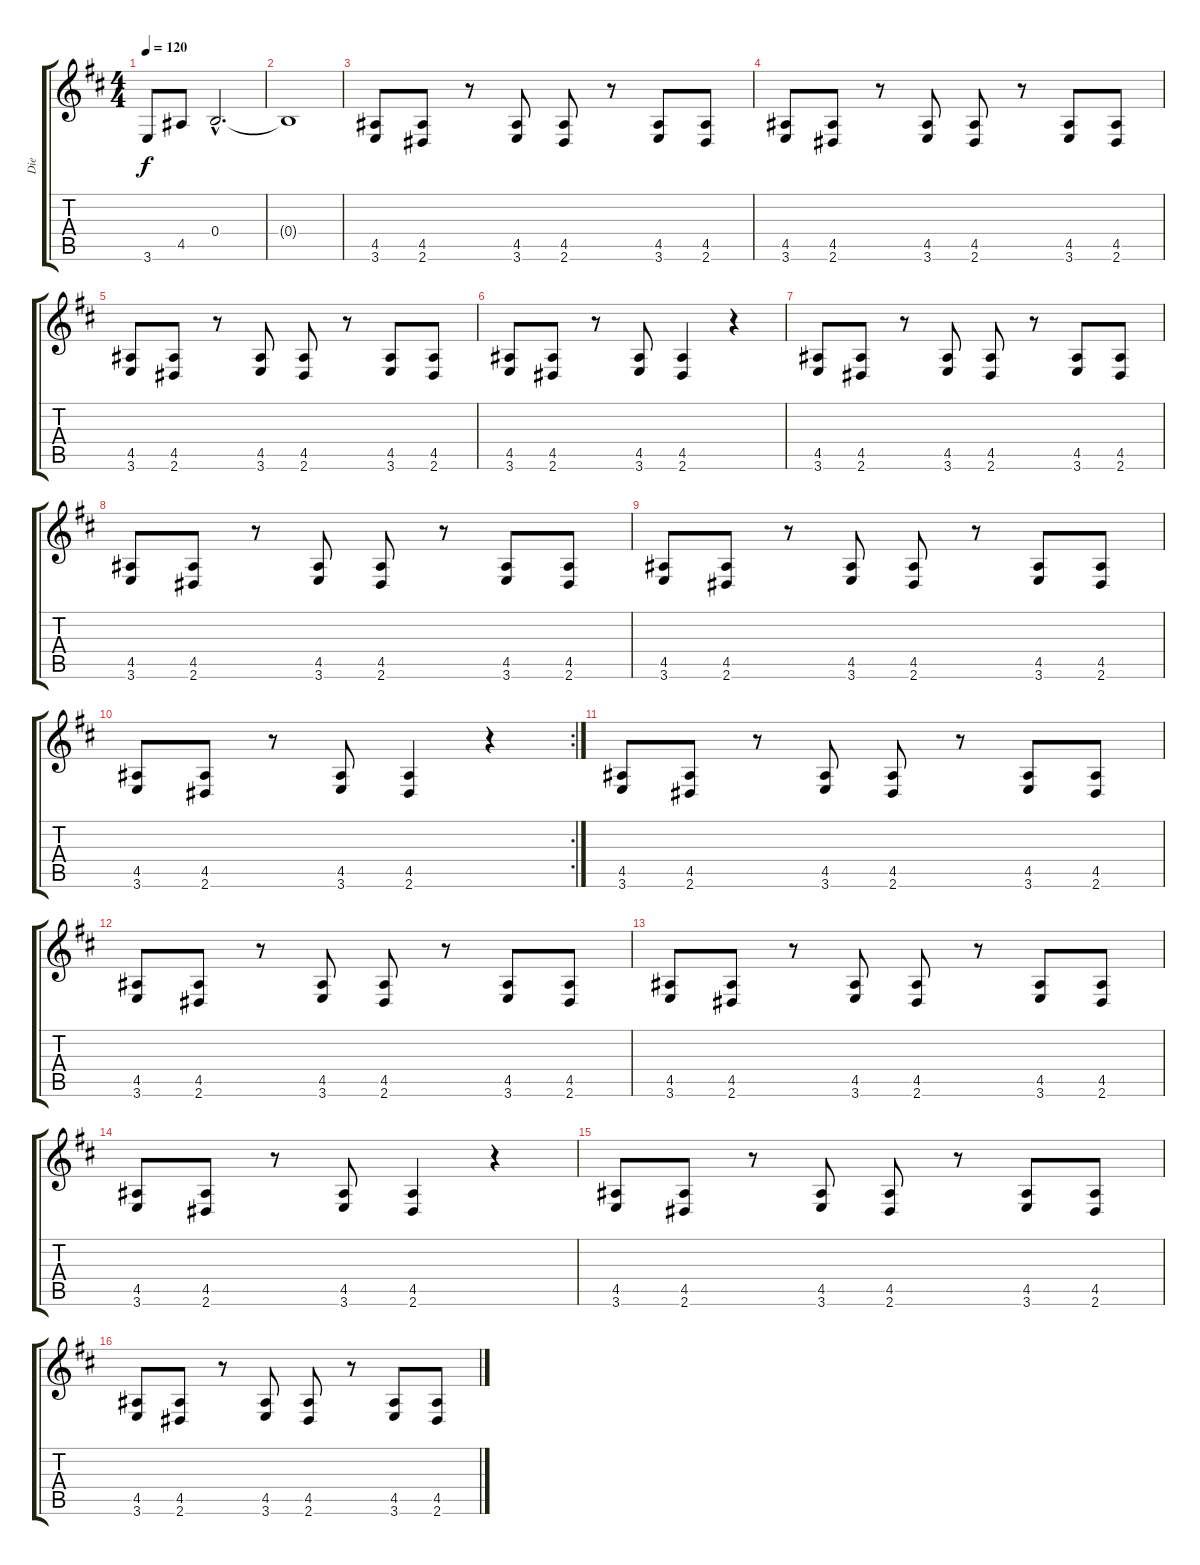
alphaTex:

\track ("Die" "Die") {instrument electricguitarclean}
\staff {score tabs}
\tuning (Db4 Ab3 E3 B2 Gb2 Db2) {hide}
\ts (4 4)
\tempo 120
\clef g2
\ks bminor
3.6.8{dy f} 4.5.8 0.4{hac}.2{d} |
0.4{t}.1 |
(4.5 3.6).8{balance 16 instrument overdrivenguitar} (4.5 2.6).8 r.8 (4.5 3.6).8 (4.5 2.6).8 r.8 (4.5 3.6).8 (4.5 2.6).8 |
(4.5 3.6).8 (4.5 2.6).8 r.8 (4.5 3.6).8 (4.5 2.6).8 r.8 (4.5 3.6).8 (4.5 2.6).8 |
(4.5 3.6).8 (4.5 2.6).8 r.8 (4.5 3.6).8 (4.5 2.6).8 r.8 (4.5 3.6).8 (4.5 2.6).8 |
(4.5 3.6).8 (4.5 2.6).8 r.8 (4.5 3.6).8 (4.5 2.6).4 r.4 |
(4.5 3.6).8{balance 16 instrument overdrivenguitar} (4.5 2.6).8 r.8 (4.5 3.6).8 (4.5 2.6).8 r.8 (4.5 3.6).8 (4.5 2.6).8 |
(4.5 3.6).8 (4.5 2.6).8 r.8 (4.5 3.6).8 (4.5 2.6).8 r.8 (4.5 3.6).8 (4.5 2.6).8 |
(4.5 3.6).8 (4.5 2.6).8 r.8 (4.5 3.6).8 (4.5 2.6).8 r.8 (4.5 3.6).8 (4.5 2.6).8 |
\rc 2
(4.5 3.6).8 (4.5 2.6).8 r.8 (4.5 3.6).8 (4.5 2.6).4 r.4 |
(4.5 3.6).8{balance 16 instrument overdrivenguitar} (4.5 2.6).8 r.8 (4.5 3.6).8 (4.5 2.6).8 r.8 (4.5 3.6).8 (4.5 2.6).8 |
(4.5 3.6).8 (4.5 2.6).8 r.8 (4.5 3.6).8 (4.5 2.6).8 r.8 (4.5 3.6).8 (4.5 2.6).8 |
(4.5 3.6).8 (4.5 2.6).8 r.8 (4.5 3.6).8 (4.5 2.6).8 r.8 (4.5 3.6).8 (4.5 2.6).8 |
(4.5 3.6).8 (4.5 2.6).8 r.8 (4.5 3.6).8 (4.5 2.6).4 r.4 |
(4.5 3.6).8 (4.5 2.6).8 r.8 (4.5 3.6).8 (4.5 2.6).8 r.8 (4.5 3.6).8 (4.5 2.6).8 |
(4.5 3.6).8 (4.5 2.6).8 r.8 (4.5 3.6).8 (4.5 2.6).8 r.8 (4.5 3.6).8 (4.5 2.6).8
